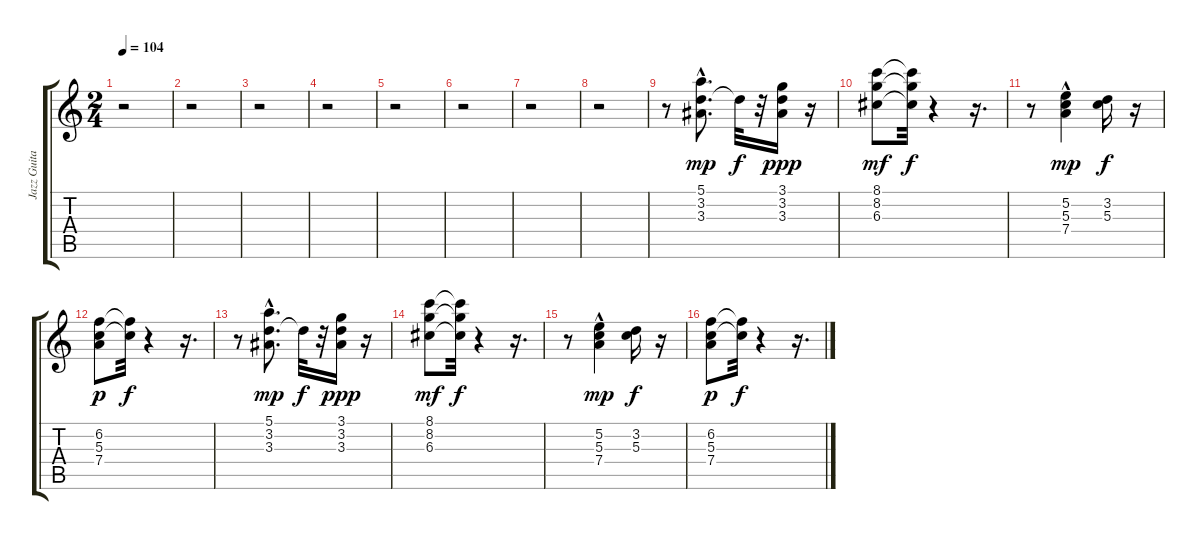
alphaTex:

\track ("Jazz Guitar Gibson" "Jazz Guita") {instrument electricguitarjazz}
\staff {score tabs}
\tuning (E4 B3 G3 D3 A2 E2) {hide}
\ts (2 4)
\tempo 104
\clef g2
\ks c
r.2{dy f} |
r.2 |
r.2 |
r.2 |
r.2 |
r.2 |
r.2 |
r.2 |
r.8 (5.1{hac} 3.2{hac} 3.3{hac}).8{d dy mp} 3.2{t}.32{dy f} r.32 (3.1 3.2 3.3).16{dy ppp} r.16 |
(8.1 8.2 6.3).8{dy mf} (8.1{t} 8.2{t} 6.3{t}).32{dy f} r.4 r.16{d} |
r.8 (5.2 5.3{hac} 7.4{hac}).4{dy mp} (3.2 5.3).16{dy f} r.16 |
(6.2 5.3 7.4).8{dy p} (6.2{t} 5.3{t}).32{dy f} r.4 r.16{d} |
r.8 (5.1{hac} 3.2{hac} 3.3{hac}).8{d dy mp} 3.2{t}.32{dy f} r.32 (3.1 3.2 3.3).16{dy ppp} r.16 |
(8.1 8.2 6.3).8{dy mf} (8.1{t} 8.2{t} 6.3{t}).32{dy f} r.4 r.16{d} |
r.8 (5.2 5.3{hac} 7.4{hac}).4{dy mp} (3.2 5.3).16{dy f} r.16 |
(6.2 5.3 7.4).8{dy p} (6.2{t} 5.3{t}).32{dy f} r.4 r.16{d}
